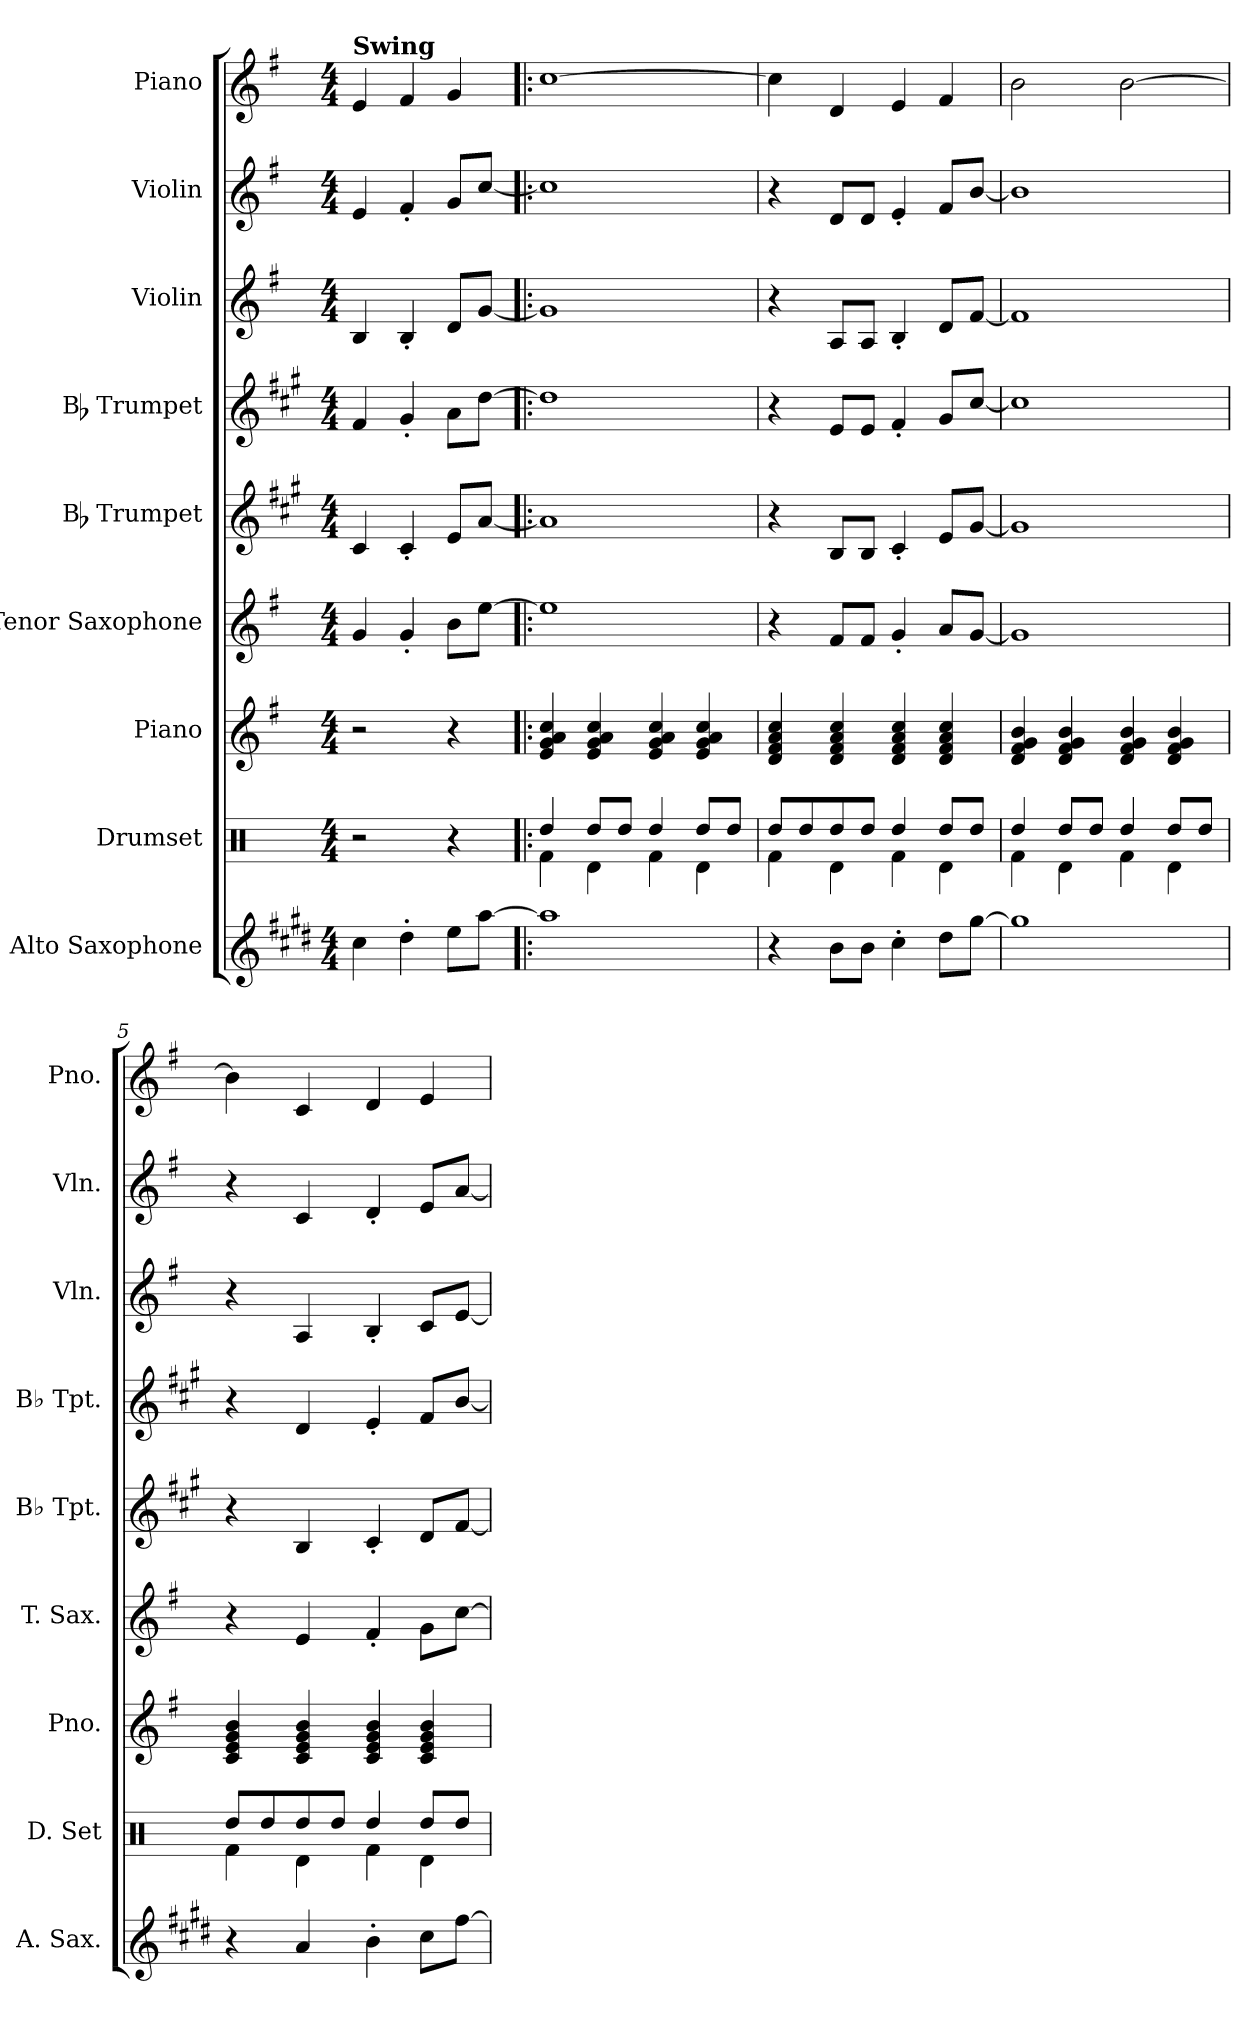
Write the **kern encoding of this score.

**kern	**kern	**kern	**kern	**kern	**kern	**kern	**kern	**kern
*part9	*part8	*part7	*part6	*part5	*part4	*part3	*part2	*part1
*staff9	*staff8	*staff7	*staff6	*staff5	*staff4	*staff3	*staff2	*staff1
*I"Alto Saxophone	*I"Drumset	*I"Piano	*I"Tenor Saxophone	*I"Bb Trumpet	*I"Bb Trumpet	*I"Violin	*I"Violin	*I"Piano
*I'A. Sax.	*I'D. Set	*I'Pno.	*I'T. Sax.	*I'Bb Tpt.	*I'Bb Tpt.	*I'Vln.	*I'Vln.	*I'Pno.
*clefG2	*clefX	*clefG2	*clefG2	*clefG2	*clefG2	*clefG2	*clefG2	*clefG2
*ITrd5c9	*	*	*ITrd8c14	*ITrd1c2	*ITrd1c2	*	*	*
*k[f#]	*k[]	*k[f#]	*k[f#]	*k[f#]	*k[f#]	*k[f#]	*k[f#]	*k[f#]
*M4/4	*M4/4	*M4/4	*M4/4	*M4/4	*M4/4	*M4/4	*M4/4	*M4/4
=1	=1	=1	=1	=1	=1	=1	=1	=1
!	!	!	!	!	!	!	!	!LO:TX:a:B:t=Swing
4e\	2r	2r	4G/	4B/	4e/	4B/	4e/	4e/
4f#'\	.	.	4G'/	4B'/	4f#'/	4B'/	4f#'/	4f#/
8g\L	4r	4r	8B\L	8d/L	8g\L	8d/L	8g/L	4g/
[8cc\J	.	.	[8e\J	[8g/J	[8cc\J	[8g/J	[8cc/J	.
=2!|:	=2!|:	=2!|:	=2!|:	=2!|:	=2!|:	=2!|:	=2!|:	=2!|:
*	*^	*	*	*	*	*	*	*
1cc]	4Rf\	4Rdd/	4e/ 4g/ 4a/ 4cc/	1e]	1g]	1cc]	1g]	1cc]	[1cc
.	4Rd\	8Rdd/L	4e/ 4g/ 4a/ 4cc/	.	.	.	.	.	.
.	.	8Rdd/J	.	.	.	.	.	.	.
.	4Rf\	4Rdd/	4e/ 4g/ 4a/ 4cc/	.	.	.	.	.	.
.	4Rd\	8Rdd/L	4e/ 4g/ 4a/ 4cc/	.	.	.	.	.	.
.	.	8Rdd/J	.	.	.	.	.	.	.
=3	=3	=3	=3	=3	=3	=3	=3	=3	=3
4r	4Rf\	8Rdd/L	4d/ 4f#/ 4a/ 4cc/	4r	4r	4r	4r	4r	4cc\]
.	.	8Rdd/	.	.	.	.	.	.	.
8d\L	4Rd\	8Rdd/	4d/ 4f#/ 4a/ 4cc/	8F#/L	8A/L	8d/L	8A/L	8d/L	4d/
8d\J	.	8Rdd/J	.	8F#/J	8A/J	8d/J	8A/J	8d/J	.
4e'\	4Rf\	4Rdd/	4d/ 4f#/ 4a/ 4cc/	4G'/	4B'/	4e'/	4B'/	4e'/	4e/
8f#\L	4Rd\	8Rdd/L	4d/ 4f#/ 4a/ 4cc/	8A/L	8d/L	8f#/L	8d/L	8f#/L	4f#/
[8b\J	.	8Rdd/J	.	[8G/J	[8f#/J	[8b/J	[8f#/J	[8b/J	.
=4	=4	=4	=4	=4	=4	=4	=4	=4	=4
1b]	4Rf\	4Rdd/	4d/ 4f#/ 4g/ 4b/	1G]	1f#]	1b]	1f#]	1b]	2b\
.	4Rd\	8Rdd/L	4d/ 4f#/ 4g/ 4b/	.	.	.	.	.	.
.	.	8Rdd/J	.	.	.	.	.	.	.
.	4Rf\	4Rdd/	4d/ 4f#/ 4g/ 4b/	.	.	.	.	.	[2b\
.	4Rd\	8Rdd/L	4d/ 4f#/ 4g/ 4b/	.	.	.	.	.	.
.	.	8Rdd/J	.	.	.	.	.	.	.
!!LO:PB:g=z
=5	=5	=5	=5	=5	=5	=5	=5	=5	=5
4r	4Rf\	8Rdd/L	4c/ 4e/ 4g/ 4b/	4r	4r	4r	4r	4r	4b\]
.	.	8Rdd/	.	.	.	.	.	.	.
4c/	4Rd\	8Rdd/	4c/ 4e/ 4g/ 4b/	4E/	4A/	4c/	4A/	4c/	4c/
.	.	8Rdd/J	.	.	.	.	.	.	.
4d'\	4Rf\	4Rdd/	4c/ 4e/ 4g/ 4b/	4F#'/	4B'/	4d'/	4B'/	4d'/	4d/
8e\L	4Rd\	8Rdd/L	4c/ 4e/ 4g/ 4b/	8G\L	8c/L	8e/L	8c/L	8e/L	4e/
[8a\J	.	8Rdd/J	.	[8c\J	[8e/J	[8a/J	[8e/J	[8a/J	.
*	*v	*v	*	*	*	*	*	*	*
=	=	=	=	=	=	=	=	=
*-	*-	*-	*-	*-	*-	*-	*-	*-
